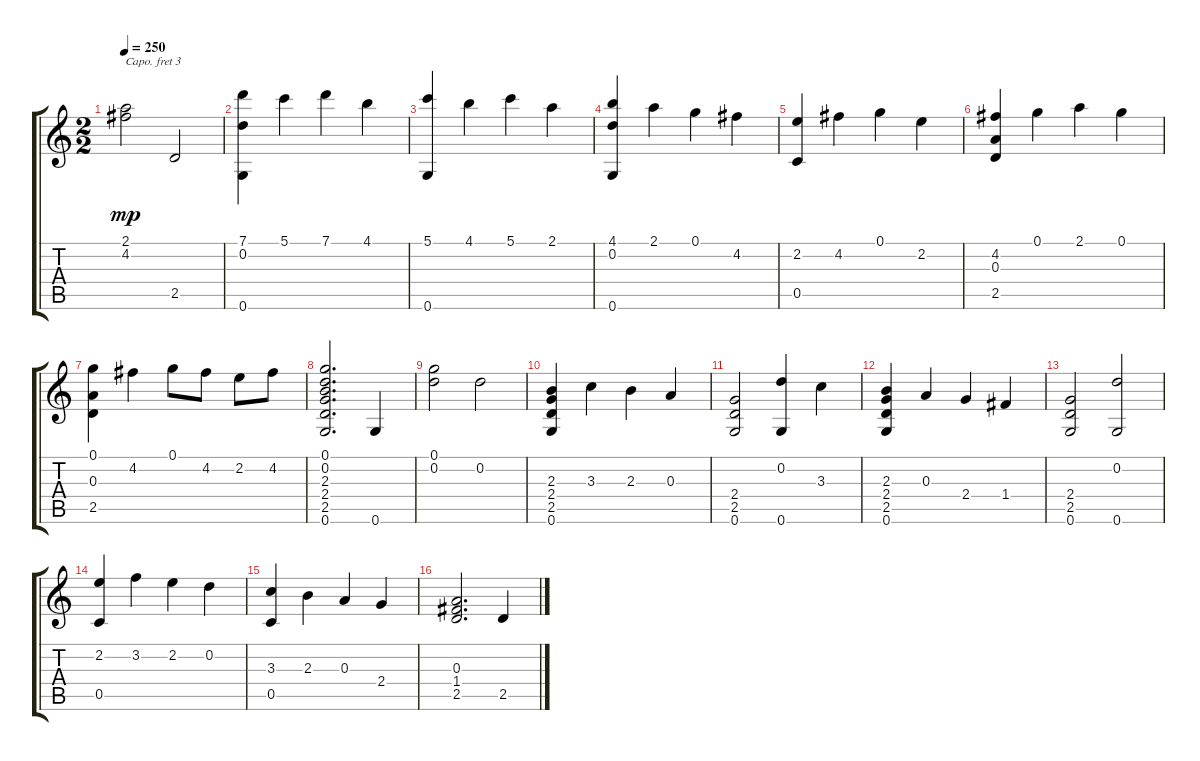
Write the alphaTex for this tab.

\track "" {instrument acousticguitarsteel}
\staff {score tabs}
\capo 3
\tuning (E4 B3 Gb3 D3 A2 E2) {hide}
\ts (2 2)
\tempo 250
\clef g2
\ks c
(2.1 4.2).2{dy mp} 2.5.2 |
(7.1 0.2 0.6).4 5.1.4 7.1.4 4.1.4 |
(5.1 0.6).4 4.1.4 5.1.4 2.1.4 |
(4.1 0.2 0.6).4 2.1.4 0.1.4 4.2.4 |
(2.2 0.5).4 4.2.4 0.1.4 2.2.4 |
(4.2 0.3 2.5).4 0.1.4 2.1.4 0.1.4 |
(0.1 0.3 2.5).4 4.2.4 0.1.8 4.2.8 2.2.8 4.2.8 |
(0.1 0.2 2.3 2.4 2.5 0.6).2{d} 0.6.4 |
(0.1 0.2).2 0.2.2 |
(2.3 2.4 2.5 0.6).4 3.3.4 2.3.4 0.3.4 |
(2.4 2.5 0.6).2 (0.2 0.6).4 3.3.4 |
(2.3 2.4 2.5 0.6).4 0.3.4 2.4.4 1.4.4 |
(2.4 2.5 0.6).2 (0.2 0.6).2 |
(2.2 0.5).4 3.2.4 2.2.4 0.2.4 |
(3.3 0.5).4 2.3.4 0.3.4 2.4.4 |
(0.3 1.4 2.5).2{d} 2.5.4
